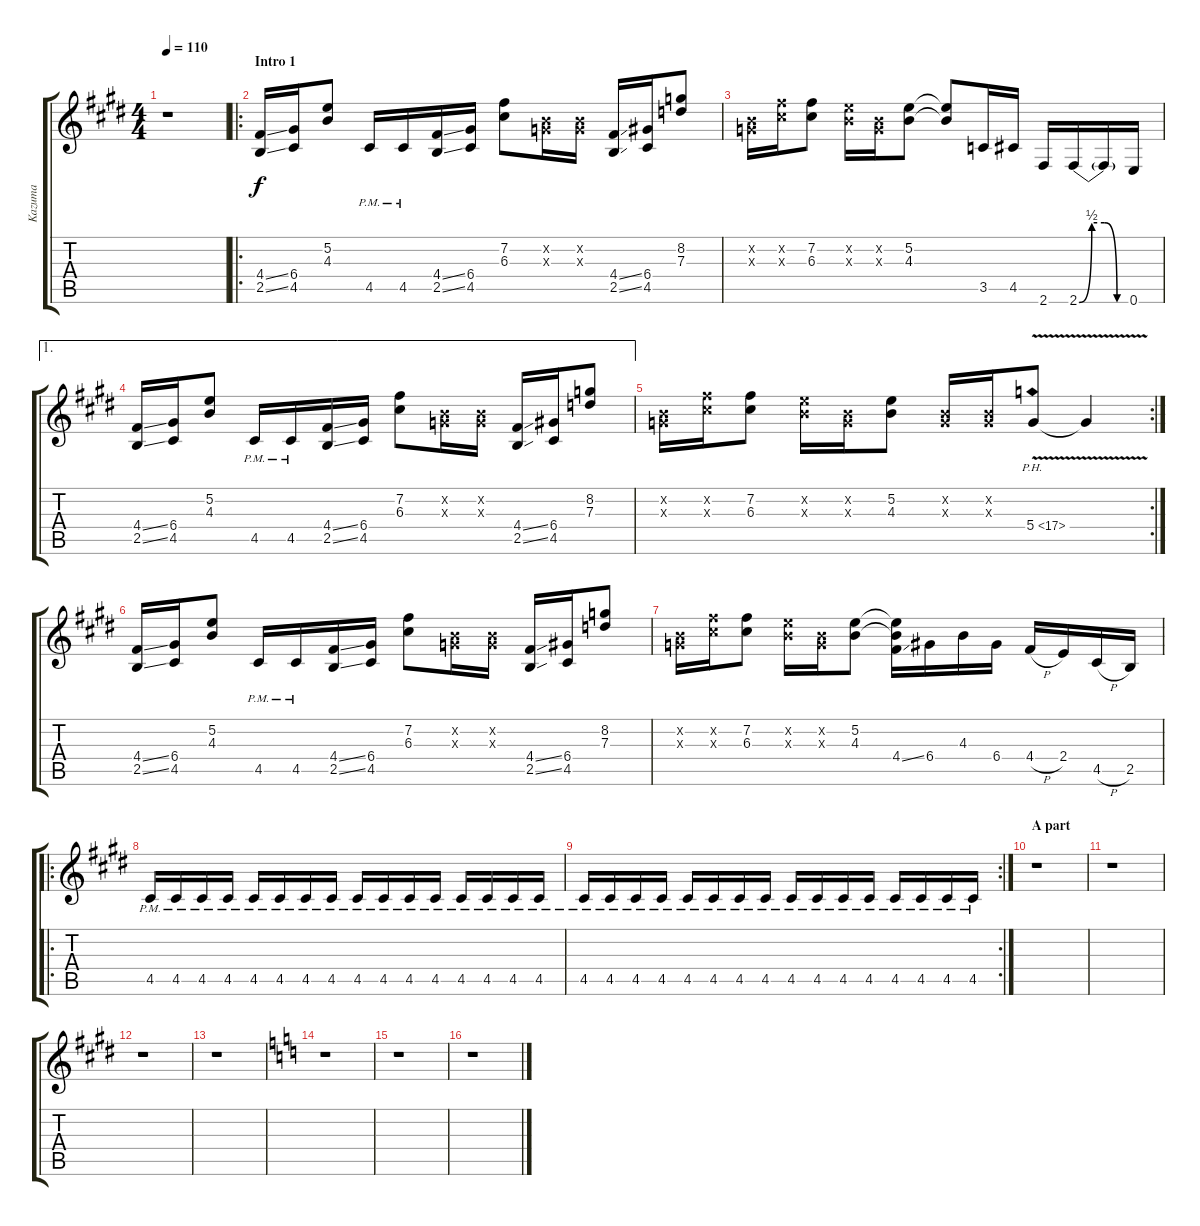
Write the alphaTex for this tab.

\track ("Kazuma" "Kazuma") {instrument overdrivenguitar}
\staff {score tabs}
\tuning (E4 B3 G3 D3 A2 E2) {hide}
\ts (4 4)
\tempo 110
\clef g2
\ks c#minor
r.1{dy f instrument overdrivenguitar} |
\ro
\section ("" "Intro 1")
(4.4{ss} 2.5{ss}).16 (6.4 4.5).16 (5.2 4.3).8 4.5{pm}.16 4.5{pm}.16 (4.4{ss} 2.5{ss}).16 (6.4 4.5).16 (7.2 6.3).8 (0.2{x} 0.3{x}).16 (0.2{x} 0.3{x}).16 (4.4{ss} 2.5{ss}).16 (6.4 4.5).16 (8.2 7.3).8 |
(0.2{x} 0.3{x}).16 (7.2{x} 6.3{x}).16 (7.2 6.3).8 (5.2{x} 4.3{x}).16 (0.2{x} 0.3{x}).16 (5.2 4.3).8 (5.2{t} 4.3{t}).8 3.5.16 4.5.16 2.6.16 2.6{be (custom 0 0 15 2 30 2 45 0 60 0)}.16 2.6{t}.16 0.6.16 |
\ae 1
(4.4{ss} 2.5{ss}).16 (6.4 4.5).16 (5.2 4.3).8 4.5{pm}.16 4.5{pm}.16 (4.4{ss} 2.5{ss}).16 (6.4 4.5).16 (7.2 6.3).8 (0.2{x} 0.3{x}).16 (0.2{x} 0.3{x}).16 (4.4{ss} 2.5{ss}).16 (6.4 4.5).16 (8.2 7.3).8 |
\rc 2
(0.2{x} 0.3{x}).16 (7.2{x} 6.3{x}).16 (7.2 6.3).8 (5.2{x} 4.3{x}).16 (0.2{x} 0.3{x}).16 (5.2 4.3).8 (0.2{x} 0.3{x}).16 (0.2{x} 0.3{x}).16 5.4{ph 12 v}.8 5.4{t}.4 |
(4.4{ss} 2.5{ss}).16 (6.4 4.5).16 (5.2 4.3).8 4.5{pm}.16 4.5{pm}.16 (4.4{ss} 2.5{ss}).16 (6.4 4.5).16 (7.2 6.3).8 (0.2{x} 0.3{x}).16 (0.2{x} 0.3{x}).16 (4.4{ss} 2.5{ss}).16 (6.4 4.5).16 (8.2 7.3).8 |
(0.2{x} 0.3{x}).16 (7.2{x} 6.3{x}).16 (7.2 6.3).8 (5.2{x} 4.3{x}).16 (0.2{x} 0.3{x}).16 (5.2 4.3).8 (5.2{t} 4.3{t} 4.4{ss}).16 6.4.16 4.3.16 6.4.16 4.4{h}.16 2.4.16 4.5{h}.16 2.5.16 |
\ro
4.5{pm}.16 4.5{pm}.16 4.5{pm}.16 4.5{pm}.16 4.5{pm}.16 4.5{pm}.16 4.5{pm}.16 4.5{pm}.16 4.5{pm}.16 4.5{pm}.16 4.5{pm}.16 4.5{pm}.16 4.5{pm}.16 4.5{pm}.16 4.5{pm}.16 4.5{pm}.16 |
\rc 2
4.5{pm}.16 4.5{pm}.16 4.5{pm}.16 4.5{pm}.16 4.5{pm}.16 4.5{pm}.16 4.5{pm}.16 4.5{pm}.16 4.5{pm}.16 4.5{pm}.16 4.5{pm}.16 4.5{pm}.16 4.5{pm}.16 4.5{pm}.16 4.5{pm}.16 4.5{pm}.16 |
\section ("" "A part")
r.1 |
r.1 |
r.1 |
r.1 |
\ks c
r.1 |
r.1 |
r.1
